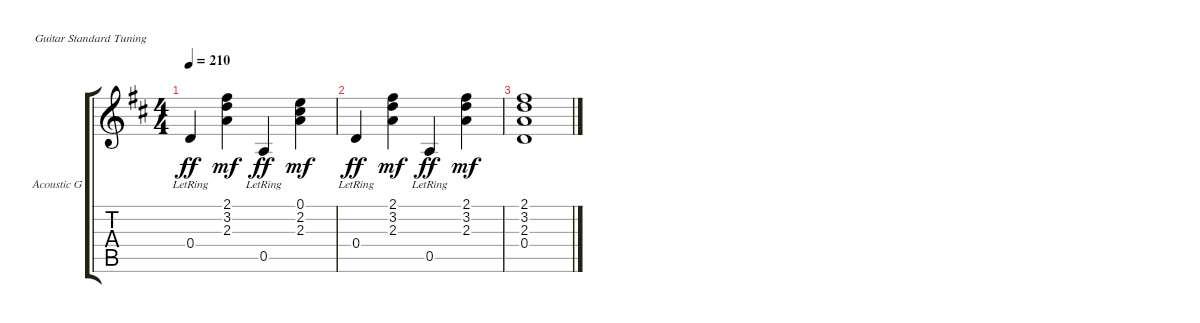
\bracketExtendMode groupsimilarinstruments
\firstSystemTrackNameOrientation horizontal
\otherSystemsTrackNameOrientation horizontal
\track ("Acoustic Guitar " "Acoustic G") {mute instrument acousticguitarsteel}
\staff {score tabs}
\tuning (E4 B3 G3 D3 A2 E2)
\ts (4 4)
\tempo 210
\clef g2
\ks d
0.4{lr}.4{dy ff} (2.1 3.2 2.3).4{dy mf} 0.5{lr}.4{dy ff} (0.1 2.2 2.3).4{dy mf} |
0.4{lr}.4{dy ff} (2.1 3.2 2.3).4{dy mf} 0.5{lr}.4{dy ff} (2.1 3.2 2.3).4{dy mf} |
(2.1 3.2 2.3 0.4).1
